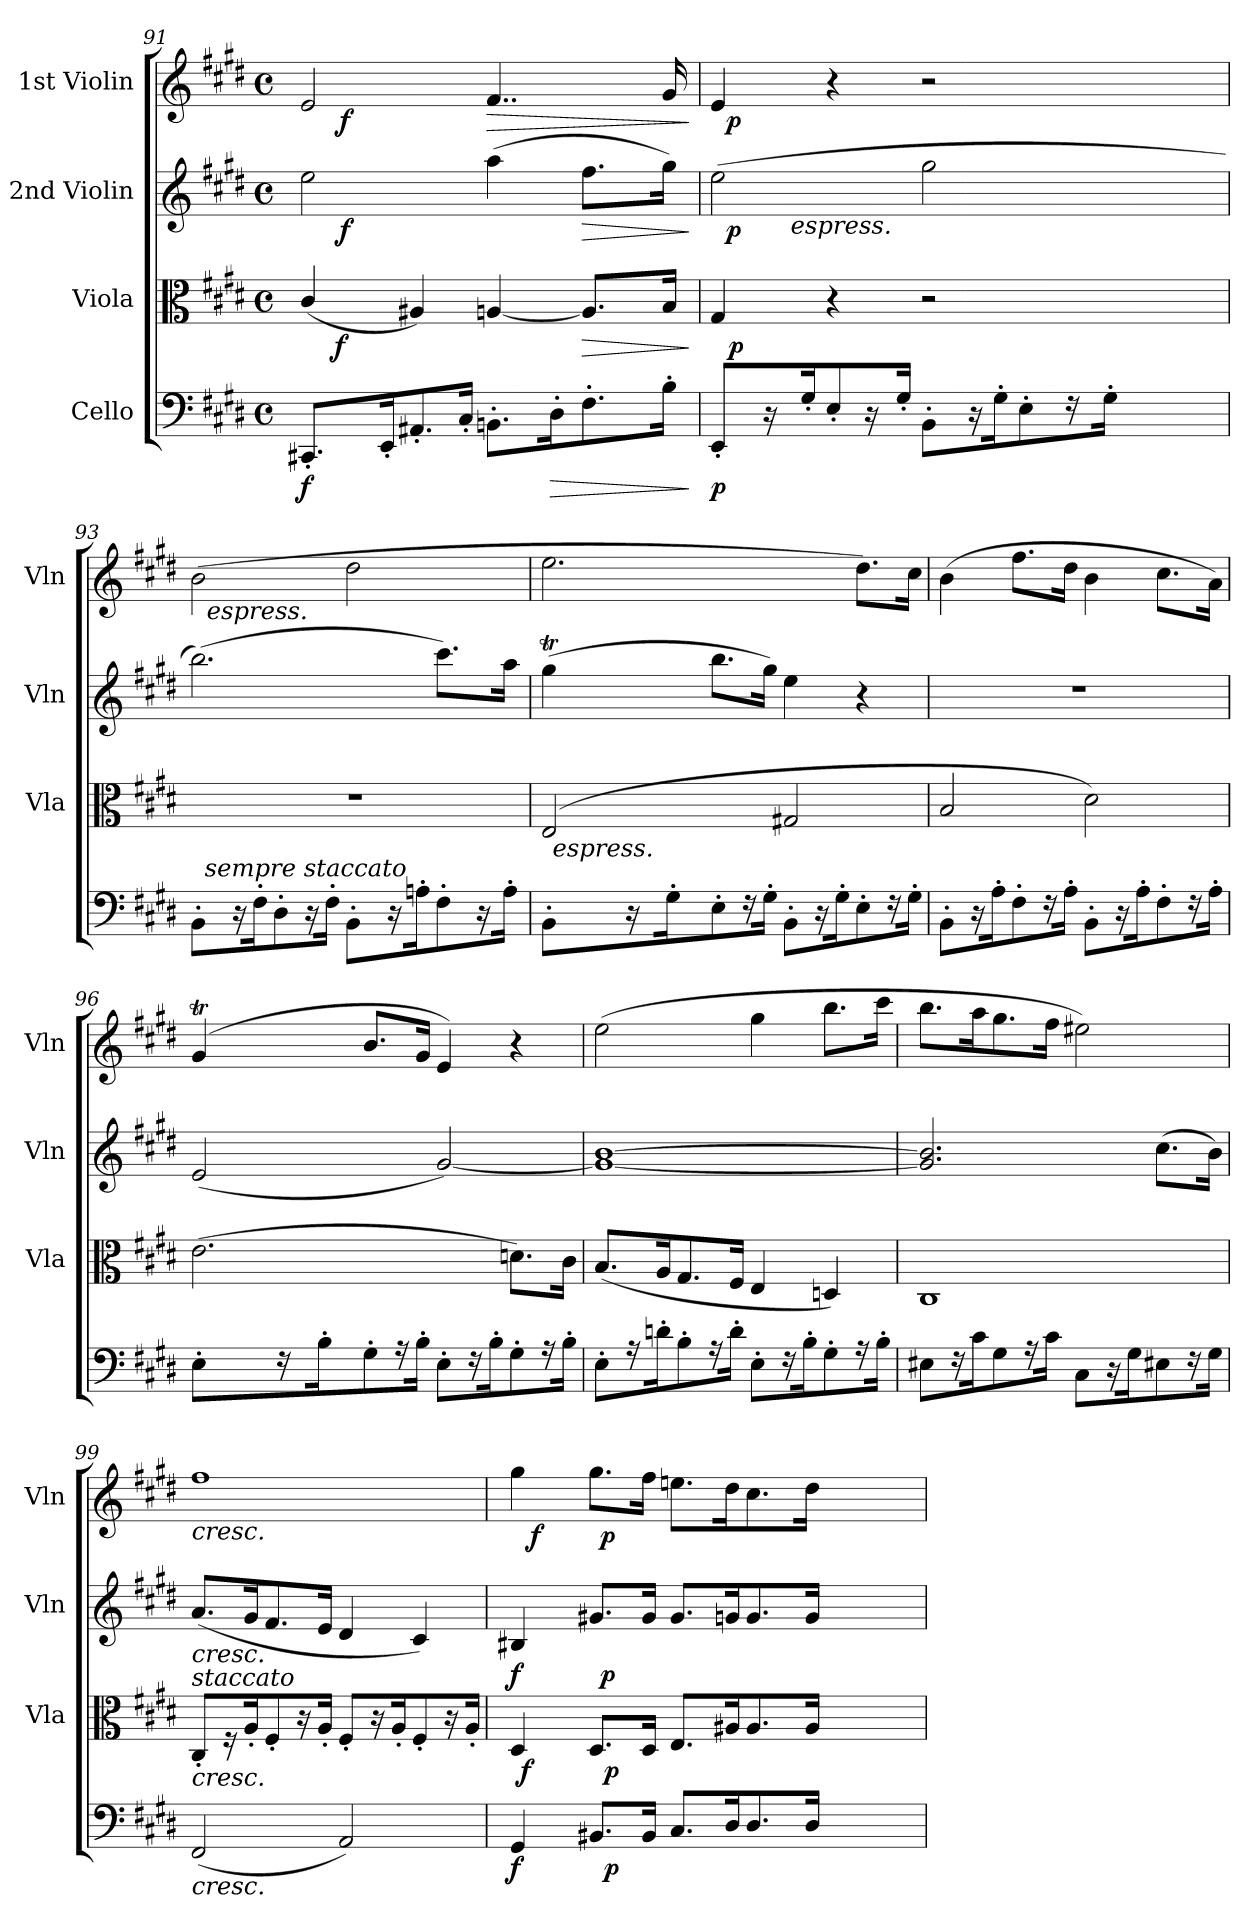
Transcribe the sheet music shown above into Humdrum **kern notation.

**kern	**dynam	**kern	**dynam	**kern	**dynam	**kern	**dynam
*part4	*part4	*part3	*part3	*part2	*part2	*part1	*part1
*staff4	*staff4	*staff3	*staff3	*staff2	*staff2	*staff1	*staff1
*I"Cello	*	*I"Viola	*	*I"2nd Violin	*	*I"1st Violin	*
*	*	*I'Vla	*	*I'Vln	*	*I'Vln	*
*clefF4	*	*clefC3	*	*clefG2	*	*clefG2	*
*k[f#c#g#d#]	*	*k[f#c#g#d#]	*	*k[f#c#g#d#]	*	*k[f#c#g#d#]	*
*E:	*	*E:	*	*E:	*	*E:	*
*M4/4	*	*M4/4	*	*M4/4	*	*M4/4	*
*met(c)	*	*met(c)	*	*met(c)	*	*met(c)	*
=91	=91	=91	=91	=91	=91	=91	=91
!	!LO:DY:b	!	!	!	!	!	!
*	*	*^	*	*^	*	*^	*
8.CC#X'</L	f	(<4c#/	24ryy	.	2ee\	32ryy	.	2e/	32ryy	.
.	.	.	.	.	.	64ryy	.	.	64ryy	.
.	.	.	96ryy	.	.	.	.	.	.	.
.	.	.	.	.	.	128ryy	.	.	128ryy	.
!	!	!	!	!LO:DY:b	!	!	!	!	!	!
.	.	.	3%2ryy	f	.	.	.	.	.	.
.	.	.	.	.	.	1024ryy	.	.	1024ryy	.
!	!	!	!	!	!	!	!LO:DY:b	!	!	!LO:DY:b
.	.	.	.	.	.	2ryy	f	.	2ryy	f
16EE'</k	.	.	.	.	.	.	.	.	.	.
8.AA#X'</	.	4A#X/)	.	.	.	.	.	.	.	.
16C#'</Jk	.	.	.	.	.	.	.	.	.	.
!	!	!	!	!	!	!	!	!	!	!LO:HP:b
8.BBn'>\L	.	[4An/	.	.	(4aa\	.	.	4..f#/	.	>
.	.	.	.	.	.	4ryy	.	.	4ryy	.
!	!LO:HP:b	!	!	!	!	!	!	!	!	!
16D#'>\k	>	.	.	.	.	.	.	.	.	.
.	.	.	6ryy	.	.	.	.	.	.	.
!	!	!	!	!LO:HP:b	!	!	!LO:HP:b	!	!	!
8.F#'>\	.	8.A/L]	.	>	8.ff#\L	.	>	.	.	.
.	.	.	.	.	.	8ryy	.	.	8ryy	.
.	.	.	12ryy	.	.	.	.	.	.	.
.	.	.	.	.	.	16ryy	.	.	16ryy	.
16B'>\Jk	.	16B/Jk	.	.	16gg#\Jk)	.	.	16g#/	.	.
.	.	.	48.ryy	.	.	.	.	.	.	.
.	.	.	.	.	.	256..ryy	.	.	256..ryy	.
.	]	.	.	]	.	.	]	.	.	]
!!LO:LB:g=z	!!
=92	=92	=92	=92	=92	=92	=92	=92	=92	=92	=92
!	!LO:DY:b	!	!	!	!	!	!	!	!	!
*	*	*	*	*	*	*^	*	*	*	*
8EE'<'</L	p	4G#/	48ryy	.	(2ee\	64ryy	8ryy	.	4e/	64ryy	.
.	.	.	.	.	.	512..ryy	.	.	.	512..ryy	.
!	!	!	!	!	!	!	!	!LO:DY:b	!	!	!LO:DY:b
.	.	.	.	.	.	2ryy	.	p	.	2ryy	p
!	!	!	!	!LO:DY:b	!	!	!	!	!	!	!
.	.	.	3%2ryy	p	.	.	.	.	.	.	.
16r	.	.	.	.	.	.	32ryy	.	.	.	.
.	.	.	.	.	.	.	64ryy	.	.	.	.
.	.	.	.	.	.	.	4096ryy	.	.	.	.
!	!	!	!	!	!	!	!LO:TX:b:i:t=espress.	!	!	!	!
.	.	.	.	.	.	.	2ryy	.	.	.	.
16G#'</k	.	.	.	.	.	.	.	.	.	.	.
8E'</	.	4r	.	.	.	.	.	.	4r	.	.
16r	.	.	.	.	.	.	.	.	.	.	.
16G#'</Jk	.	.	.	.	.	.	.	.	.	.	.
8BB'>\L	.	2r	.	.	2gg#\	.	.	.	2r	.	.
.	.	.	.	.	.	4ryy	.	.	.	4ryy	.
16r	.	.	.	.	.	.	.	.	.	.	.
.	.	.	.	.	.	.	4ryy	.	.	.	.
16G#'>\k	.	.	6...ryy	.	.	.	.	.	.	.	.
8E'>\	.	.	.	.	.	.	.	.	.	.	.
.	.	.	.	.	.	8ryy	.	.	.	8ryy	.
16r	.	.	.	.	.	.	.	.	.	.	.
.	.	.	.	.	.	16ryy	.	.	.	16ryy	.
.	.	.	.	.	.	.	16ryy	.	.	.	.
16G#'>\Jk	.	.	.	.	.	.	.	.	.	.	.
.	.	.	.	.	.	32ryy	.	.	.	32ryy	.
.	.	.	.	.	.	.	128ryy	.	.	.	.
.	.	.	.	.	.	128ryy	.	.	.	128ryy	.
.	.	.	.	.	.	.	256ryy	.	.	.	.
.	.	.	.	.	.	256ryy	.	.	.	256ryy	.
.	.	.	.	.	.	.	512...ryy	.	.	.	.
.	.	.	.	.	.	2048ryy	.	.	.	2048ryy	.
*	*	*v	*v	*	*	*	*	*	*	*	*
*	*	*	*	*v	*v	*v	*	*	*	*
=93	=93	=93	=93	=93	=93	=93	=93	=93
*^	*	*	*	*	*	*	*	*
8BB'</L	32ryy	.	1r	.	(2.bb\)	.	(2b\	32ryy	.
!	!LO:TX:a:i:t=sempre staccato	!	!	!	!	!	!	!	!
.	2ryy	.	.	.	.	.	.	512ryy	.
!	!	!	!	!	!	!	!	!LO:TX:b:i:t=espress.	!
.	.	.	.	.	.	.	.	2ryy	.
16r	.	.	.	.	.	.	.	.	.
16F#'>\k	.	.	.	.	.	.	.	.	.
8D#'>\	.	.	.	.	.	.	.	.	.
16r	.	.	.	.	.	.	.	.	.
16F#'>\Jk	.	.	.	.	.	.	.	.	.
8BB'>\L	.	.	.	.	.	.	2dd#\	.	.
.	4...ryy	.	.	.	.	.	.	.	.
.	.	.	.	.	.	.	.	4ryy	.
16r	.	.	.	.	.	.	.	.	.
16An'>\k	.	.	.	.	.	.	.	.	.
8F#'>\	.	.	.	.	8.ccc#\L)	.	.	.	.
.	.	.	.	.	.	.	.	8ryy	.
16r	.	.	.	.	.	.	.	.	.
.	.	.	.	.	.	.	.	16ryy	.
16A'>\Jk	.	.	.	.	16aa\Jk	.	.	.	.
.	.	.	.	.	.	.	.	64...ryy	.
*v	*v	*	*	*	*	*	*v	*v	*
=94	=94	=94	=94	=94	=94	=94	=94
*	*	*^	*	*^	*	*	*
8BB'>\L	.	(2E/	48ryy	.	(4gg#t\	4096%113gg#\yy	.	2.ee\	.
!	!	!	!LO:TX:b:i:t=espress.	!	!	!	!	!	!
.	.	.	3%2ryy	.	.	.	.	.	.
.	.	.	.	.	.	4096%113aa\yy	.	.	.
.	.	.	.	.	.	4096%113gg#\yy	.	.	.
.	.	.	.	.	.	4096%113aa\yy	.	.	.
.	.	.	.	.	.	4096%113gg#\yy	.	.	.
16r	.	.	.	.	.	.	.	.	.
.	.	.	.	.	.	4096%113aa\yy	.	.	.
.	.	.	.	.	.	4096%113gg#\yy	.	.	.
16G#'>\k	.	.	.	.	.	.	.	.	.
.	.	.	.	.	.	4096%113aa\yy	.	.	.
.	.	.	.	.	.	4096%113gg#\yy	.	.	.
.	.	.	.	.	.	1024..ryy	.	.	.
8E'>\	.	.	.	.	8.bb\L	2.ryy	.	.	.
16r	.	.	.	.	.	.	.	.	.
16G#'>\Jk	.	.	.	.	16gg#\Jk)	.	.	.	.
8BB'>\L	.	2G#X/	.	.	4ee\	.	.	.	.
16r	.	.	.	.	.	.	.	.	.
16G#'>\k	.	.	6...ryy	.	.	.	.	.	.
8E'>\	.	.	.	.	4r	.	.	8.dd#\L)	.
16r	.	.	.	.	.	.	.	.	.
16G#'>\Jk	.	.	.	.	.	.	.	16cc#\Jk	.
*	*	*v	*v	*	*	*	*	*	*
*	*	*	*	*v	*v	*	*	*
=95	=95	=95	=95	=95	=95	=95	=95
8BB'>\L	.	2B/	.	1r	.	(4b\	.
16r	.	.	.	.	.	.	.
16A'>\k	.	.	.	.	.	.	.
8F#'>\	.	.	.	.	.	8.ff#\L	.
16r	.	.	.	.	.	.	.
16A'>\Jk	.	.	.	.	.	16dd#\Jk	.
8BB'>\L	.	2d#\)	.	.	.	4b\	.
16r	.	.	.	.	.	.	.
16A'>\k	.	.	.	.	.	.	.
8F#'>\	.	.	.	.	.	8.cc#\L	.
16r	.	.	.	.	.	.	.
16A'>\Jk	.	.	.	.	.	16a\Jk)	.
=96	=96	=96	=96	=96	=96	=96	=96
*	*	*	*	*	*	*^	*
8E'>\L	.	(2.e\	.	(2e/	.	(4g#t/	4096%113g#/yy	.
.	.	.	.	.	.	.	4096%113a/yy	.
.	.	.	.	.	.	.	4096%113g#/yy	.
.	.	.	.	.	.	.	4096%113a/yy	.
.	.	.	.	.	.	.	4096%113g#/yy	.
16r	.	.	.	.	.	.	.	.
.	.	.	.	.	.	.	4096%113a/yy	.
.	.	.	.	.	.	.	4096%113g#/yy	.
16B'>\k	.	.	.	.	.	.	.	.
.	.	.	.	.	.	.	4096%113a/yy	.
.	.	.	.	.	.	.	4096%113g#/yy	.
.	.	.	.	.	.	.	1024..ryy	.
8G#'>\	.	.	.	.	.	8.b/L	2.ryy	.
16r	.	.	.	.	.	.	.	.
16B'>\Jk	.	.	.	.	.	16g#/Jk	.	.
8E'>\L	.	.	.	[2g#/)	.	4e/)	.	.
16r	.	.	.	.	.	.	.	.
16B'>\k	.	.	.	.	.	.	.	.
8G#'>\	.	8.dn\L)	.	.	.	4r	.	.
16r	.	.	.	.	.	.	.	.
16B'>\Jk	.	16c#\Jk	.	.	.	.	.	.
*	*	*	*	*	*	*v	*v	*
=97	=97	=97	=97	=97	=97	=97	=97
8E'>\L	.	(8.B/L	.	1g#_ [1b	.	(2ee\	.
16r	.	.	.	.	.	.	.
16dn'>\k	.	16A/k	.	.	.	.	.
8B'>\	.	8.G#/	.	.	.	.	.
16r	.	.	.	.	.	.	.
16d'>\Jk	.	16F#/Jk	.	.	.	.	.
8E'>\L	.	4E/	.	.	.	4gg#\	.
16r	.	.	.	.	.	.	.
16B'>\k	.	.	.	.	.	.	.
8G#'>\	.	4Dn/)	.	.	.	8.bb\L	.
16r	.	.	.	.	.	.	.
16B'>\Jk	.	.	.	.	.	16ccc#\Jk	.
!!LO:LB:g=z
=98	=98	=98	=98	=98	=98	=98	=98
8E#X\L	.	1C#	.	2.g#/] 2.b/]	.	8.bb\L	.
16r	.	.	.	.	.	.	.
16c#\k	.	.	.	.	.	16aa\k	.
8G#\	.	.	.	.	.	8.gg#\	.
16r	.	.	.	.	.	.	.
16c#\Jk	.	.	.	.	.	16ff#\Jk	.
8C#\L	.	.	.	.	.	2ee#X\)	.
16r	.	.	.	.	.	.	.
16G#\k	.	.	.	.	.	.	.
8E#X\	.	.	.	(8.cc#\L	.	.	.
16r	.	.	.	.	.	.	.
16G#\Jk	.	.	.	16b\Jk)	.	.	.
=99	=99	=99	=99	=99	=99	=99	=99
!	!	!	!	!	!	!LO:TX:b:i:t=cresc.	!
!	!	!	!	!LO:TX:b:i:t=cresc.	!	!	!
!	!	!LO:TX:a:i:t=staccato	!	!	!	!	!
!	!	!LO:TX:b:i:t=cresc.	!	!	!	!	!
!LO:TX:b:i:t=cresc.	!	!	!	!	!	!	!
(2FF#/	.	8C#'</L	.	(8.a/L	.	1ff#	.
.	.	16r	.	.	.	.	.
.	.	16A'</k	.	16g#/k	.	.	.
.	.	8F#'</	.	8.f#/	.	.	.
.	.	16r	.	.	.	.	.
.	.	16A'</Jk	.	16e/Jk	.	.	.
2AA/)	.	8F#'</L	.	4d#/	.	.	.
.	.	16r	.	.	.	.	.
.	.	16A'</k	.	.	.	.	.
.	.	8F#'</	.	4c#/)	.	.	.
.	.	16r	.	.	.	.	.
.	.	16A'</Jk	.	.	.	.	.
=100	=100	=100	=100	=100	=100	=100	=100
!	!LO:DY:b	!	!	!	!LO:DY:b	!	!
*^	*	*^	*	*^	*	*^	*
*	*	*	*	*^	*	*	*	*	*	*^	*
4GG#/	6ryy	f	4D#/	48ryy	6ryy	.	4B#X/	4ryy	f	4gg#\	32ryy	4ryy	.
!	!	!	!	!	!	!LO:DY:b	!	!	!	!	!	!	!
.	.	.	.	3%2ryy	.	f	.	.	.	.	.	.	.
.	.	.	.	.	.	.	.	.	.	.	512ryy	.	.
.	.	.	.	.	.	.	.	.	.	.	2048ryy	.	.
!	!	!	!	!	!	!	!	!	!	!	!	!	!LO:DY:b
.	.	.	.	.	.	.	.	.	.	.	2ryy	.	f
.	12ryy	.	.	.	12ryy	.	.	.	.	.	.	.	.
8.BB#X/L	48ryy	.	8.D#/L	.	48ryy	.	8.g#X/L	64ryy	.	8.gg#\L	.	64ryy	.
.	.	.	.	.	.	.	.	1024ryy	.	.	.	1024ryy	.
.	.	.	.	.	.	.	.	4096ryy	.	.	.	4096ryy	.
!	!	!	!	!	!	!	!	!	!LO:DY:b	!	!	!	!LO:DY:b
.	.	.	.	.	.	.	.	2ryy	p	.	.	2ryy	p
!	!	!LO:DY:b	!	!	!	!LO:DY:b	!	!	!	!	!	!	!
.	3%2ryy	p	.	.	3%2ryy	p	.	.	.	.	.	.	.
16BB#/Jk	.	.	16D#/Jk	.	.	.	16g#/Jk	.	.	16ff#\Jk	.	.	.
8.C#/L	.	.	8.E/L	.	.	.	8.g#/L	.	.	8.een\L	.	.	.
.	.	.	.	.	.	.	.	.	.	.	4ryy	.	.
16D#/k	.	.	16A#X/k	6...ryy	.	.	16gn/k	.	.	16dd#\k	.	.	.
8.D#/	.	.	8.A#/	.	.	.	8.g/	.	.	8.cc#\	.	.	.
.	.	.	.	.	.	.	.	8ryy	.	.	.	8ryy	.
.	.	.	.	.	.	.	.	.	.	.	8ryy	.	.
.	.	.	.	.	.	.	.	16ryy	.	.	.	16ryy	.
.	.	.	.	.	.	.	.	.	.	.	16ryy	.	.
16D#/Jk	24.ryy	.	16A#/Jk	.	24.ryy	.	16g/Jk	.	.	16dd#\Jk	.	.	.
.	.	.	.	.	.	.	.	32ryy	.	.	.	32ryy	.
.	.	.	.	.	.	.	.	.	.	.	64ryy	.	.
.	.	.	.	.	.	.	.	128ryy	.	.	.	128ryy	.
.	.	.	.	.	.	.	.	.	.	.	128ryy	.	.
.	.	.	.	.	.	.	.	256ryy	.	.	.	256ryy	.
.	.	.	.	.	.	.	.	.	.	.	256ryy	.	.
.	.	.	.	.	.	.	.	512ryy	.	.	.	512ryy	.
.	.	.	.	.	.	.	.	.	.	.	1024.ryy	.	.
.	.	.	.	.	.	.	.	2048.ryy	.	.	.	2048.ryy	.
*v	*v	*	*	*	*	*	*v	*v	*	*v	*v	*v	*
*	*	*v	*v	*v	*	*	*	*	*
=	=	=	=	=	=	=	=
*-	*-	*-	*-	*-	*-	*-	*-
